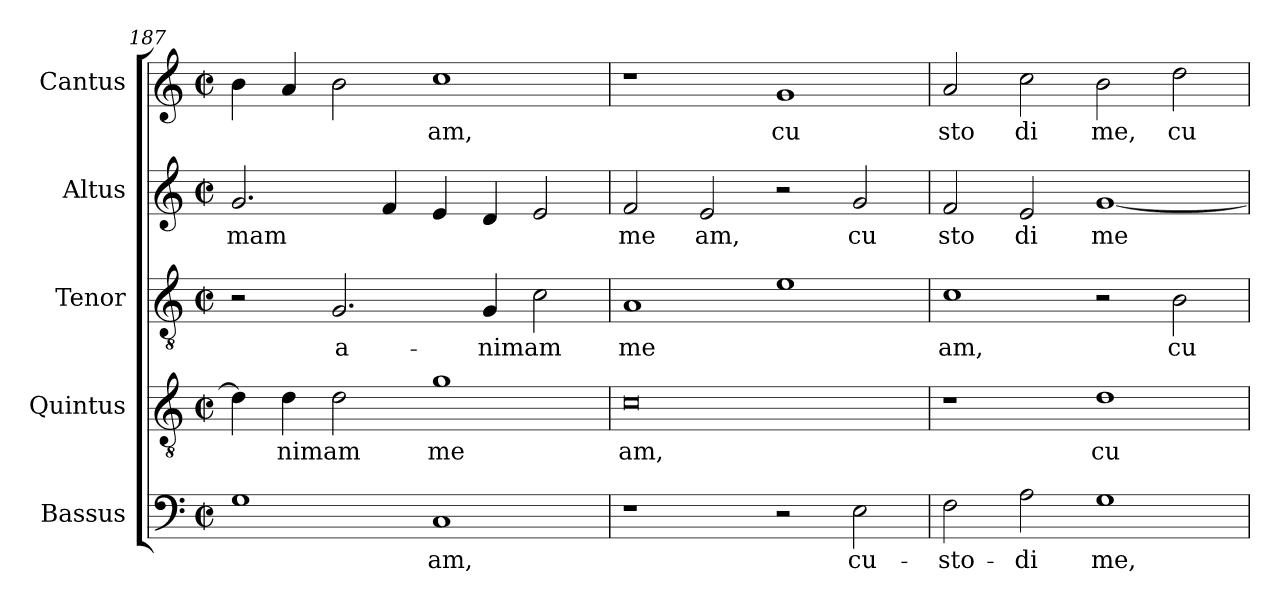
**kern	**text	**kern	**text	**kern	**text	**kern	**text	**kern	**text
*part5	*part5	*part4	*part4	*part3	*part3	*part2	*part2	*part1	*part1
*staff5	*staff5	*staff4	*staff4	*staff3	*staff3	*staff2	*staff2	*staff1	*staff1
*I"Bassus	*	*I"Quintus	*	*I"Tenor	*	*I"Altus	*	*I"Cantus	*
*I'Bassus	*	*I'Quintus	*	*I'Tenor	*	*I'Altus	*	*I'Cantus	*
*clefF4	*	*clefGv2	*	*clefGv2	*	*clefG2	*	*clefG2	*
*k[]	*	*k[]	*	*k[]	*	*k[]	*	*k[]	*
*C:	*	*C:	*	*C:	*	*C:	*	*C:	*
*M2/2	*	*M2/2	*	*M2/2	*	*M2/2	*	*M2/2	*
*met(c|)	*	*met(c|)	*	*met(c|)	*	*met(c|)	*	*met(c|)	*
=187	=187	=187	=187	=187	=187	=187	=187	=187	=187
!	!LO:LY:b:cj	!	!LO:LY:b:cj	!	!	!	!LO:LY:b:cj	!	!LO:LY:b:cj
1G	--	4d\]	.	2r	.	2.g/	mam	4b\	.
!	!	!	!LO:LY:b:cj	!	!	!	!	!	!LO:LY:b:cj
.	.	4d\	nimam	.	.	.	.	4a/	.
!	!	!	!LO:LY:b:cj	!	!LO:LY:b:cj	!	!	!	!LO:LY:b:cj
.	.	2d\	.	2.G/	a-	.	.	2b\	.
!	!	!	!	!	!	!	!LO:LY:b:cj	!	!
.	.	.	.	.	.	4f/	.	.	.
!	!LO:LY:b:cj	!	!LO:LY:b:cj	!	!	!	!LO:LY:b:cj	!	!LO:LY:b:cj
1C	-am,	1g	me	.	.	4e/	.	1cc	am,
!	!	!	!	!	!LO:LY:b:cj	!	!LO:LY:b:cj	!	!
.	.	.	.	4G/	-nimam	4d/	.	.	.
!	!	!	!	!	!LO:LY:b:cj	!	!LO:LY:b:cj	!	!
.	.	.	.	2c\	.	2e/	.	.	.
=188	=188	=188	=188	=188	=188	=188	=188	=188	=188
!	!	!	!LO:LY:b:cj	!	!LO:LY:b:cj	!	!LO:LY:b:cj	!	!
1r	.	0c	am,	1A	me-	2f/	me	1r	.
!	!	!	!	!	!	!	!LO:LY:b:cj	!	!
.	.	.	.	.	.	2e/	am,	.	.
!	!	!	!	!	!LO:LY:b:cj	!	!	!	!LO:LY:b:cj
2r	.	.	.	1e	--	2r	.	1g	cu
!	!LO:LY:b:cj	!	!	!	!	!	!LO:LY:b:cj	!	!
2E\	cu-	.	.	.	.	2g/	cu	.	.
=189	=189	=189	=189	=189	=189	=189	=189	=189	=189
!	!LO:LY:b:cj	!	!	!	!LO:LY:b:cj	!	!LO:LY:b:cj	!	!LO:LY:b:cj
2F\	-sto-	1r	.	1c	-am,	2f/	sto	2a/	sto
!	!LO:LY:b:cj	!	!	!	!	!	!LO:LY:b:cj	!	!LO:LY:b:cj
2A\	-di	.	.	.	.	2e/	di	2cc\	di
!	!LO:LY:b:cj	!	!LO:LY:b:cj	!	!	!	!LO:LY:b:cj	!	!LO:LY:b:cj
1G	me,	1d	cu	2r	.	[<1g	me	2b\	me,
!	!	!	!	!	!LO:LY:b:cj	!	!	!	!LO:LY:b:cj
.	.	.	.	2B\	cu-	.	.	2dd\	cu
=	=	=	=	=	=	=	=	=	=
*-	*-	*-	*-	*-	*-	*-	*-	*-	*-
